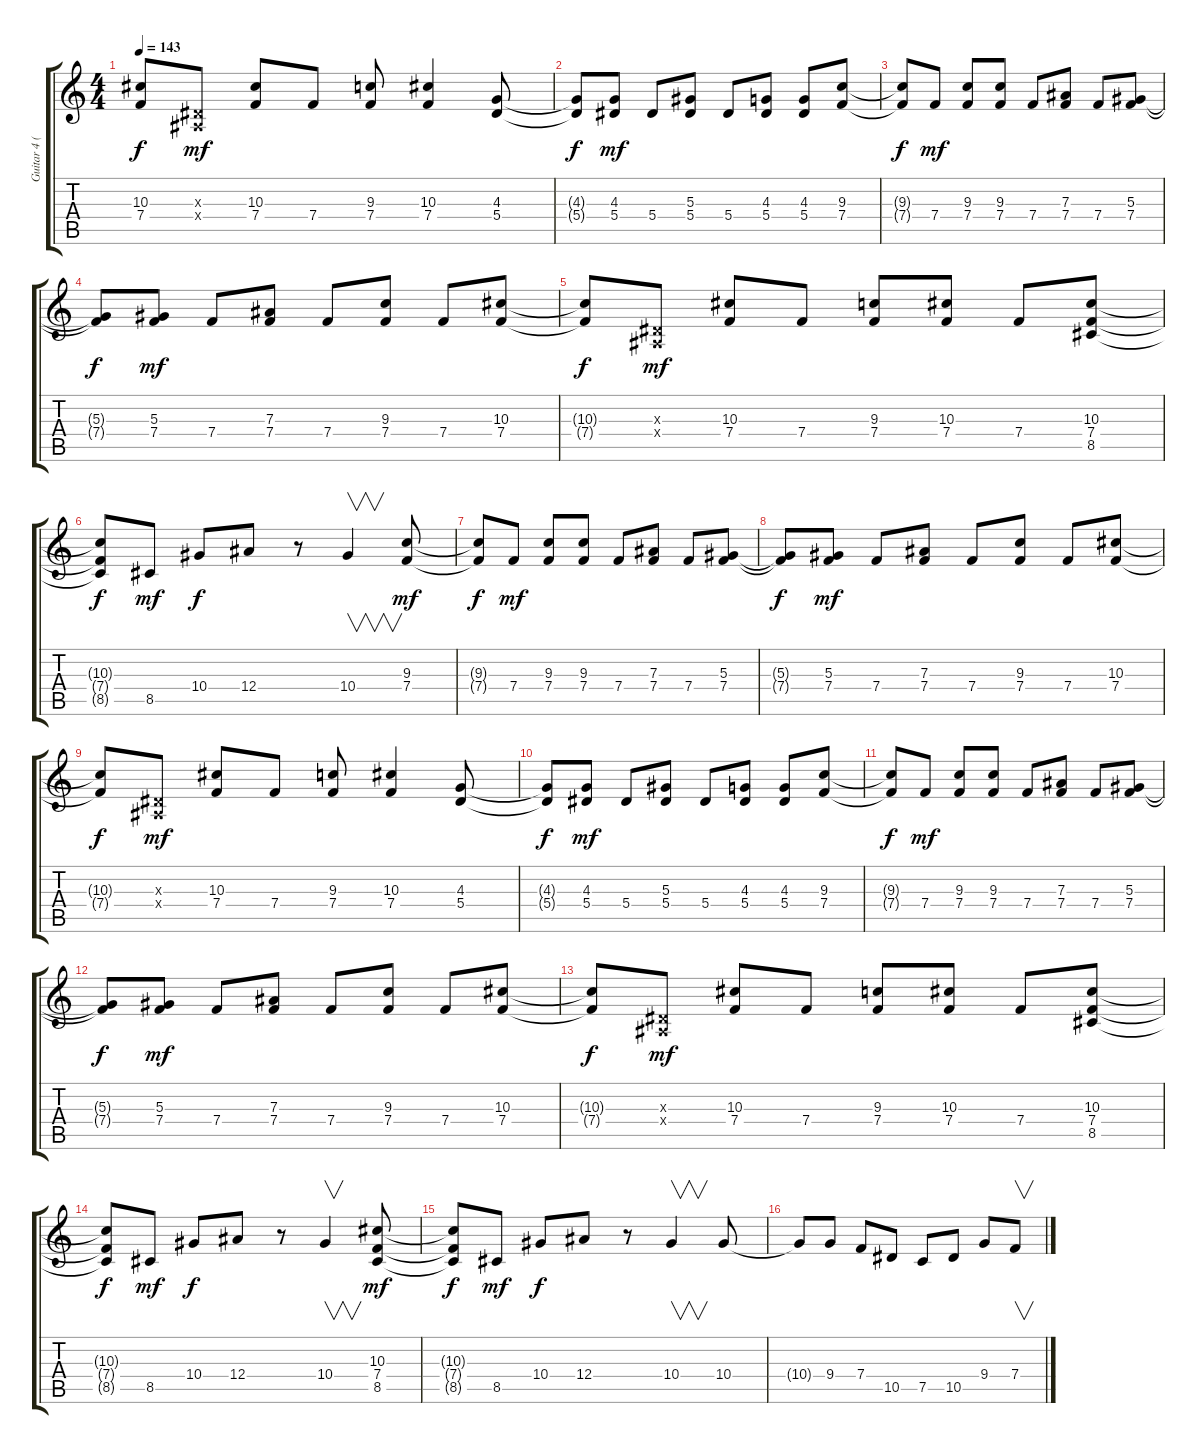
\track ("Guitar 4 (Rhytm)" "Guitar 4 (") {instrument distortionguitar}
\staff {score tabs}
\tuning (C4 G3 Eb3 Bb2 F2 C2) {hide}
\ts (4 4)
\tempo 143
\clef g2
\ks c
(10.3{t} 7.4{t}).8{dy f} (0.3{x} 0.4{x}).8{dy mf} (10.3 7.4).8 7.4.8 (9.3 7.4).8 (10.3 7.4).4 (4.3 5.4).8 |
(4.3{t} 5.4{t}).8{dy f} (4.3 5.4).8{dy mf} 5.4.8 (5.3 5.4).8 5.4.8 (4.3 5.4).8 (4.3 5.4).8 (9.3 7.4).8 |
(9.3{t} 7.4{t}).8{dy f} 7.4.8{dy mf} (9.3 7.4).8 (9.3 7.4).8 7.4.8 (7.3 7.4).8 7.4.8 (5.3 7.4).8 |
(5.3{t} 7.4{t}).8{dy f} (5.3 7.4).8{dy mf} 7.4.8 (7.3 7.4).8 7.4.8 (9.3 7.4).8 7.4.8 (10.3 7.4).8 |
(10.3{t} 7.4{t}).8{dy f} (0.3{x} 0.4{x}).8{dy mf} (10.3 7.4).8 7.4.8 (9.3 7.4).8 (10.3 7.4).8 7.4.8 (10.3 7.4 8.5).8 |
(10.3{t} 7.4{t} 8.5{t}).8{dy f} 8.5.8{dy mf} 10.4.8{dy f} 12.4.8 r.8 10.4.4{v} (9.3 7.4).8{dy mf} |
(9.3{t} 7.4{t}).8{dy f} 7.4.8{dy mf} (9.3 7.4).8 (9.3 7.4).8 7.4.8 (7.3 7.4).8 7.4.8 (5.3 7.4).8 |
(5.3{t} 7.4{t}).8{dy f} (5.3 7.4).8{dy mf} 7.4.8 (7.3 7.4).8 7.4.8 (9.3 7.4).8 7.4.8 (10.3 7.4).8 |
(10.3{t} 7.4{t}).8{dy f} (0.3{x} 0.4{x}).8{dy mf} (10.3 7.4).8 7.4.8 (9.3 7.4).8 (10.3 7.4).4 (4.3 5.4).8 |
(4.3{t} 5.4{t}).8{dy f} (4.3 5.4).8{dy mf} 5.4.8 (5.3 5.4).8 5.4.8 (4.3 5.4).8 (4.3 5.4).8 (9.3 7.4).8 |
(9.3{t} 7.4{t}).8{dy f} 7.4.8{dy mf} (9.3 7.4).8 (9.3 7.4).8 7.4.8 (7.3 7.4).8 7.4.8 (5.3 7.4).8 |
(5.3{t} 7.4{t}).8{dy f} (5.3 7.4).8{dy mf} 7.4.8 (7.3 7.4).8 7.4.8 (9.3 7.4).8 7.4.8 (10.3 7.4).8 |
(10.3{t} 7.4{t}).8{dy f} (0.3{x} 0.4{x}).8{dy mf} (10.3 7.4).8 7.4.8 (9.3 7.4).8 (10.3 7.4).8 7.4.8 (10.3 7.4 8.5).8 |
(10.3{t} 7.4{t} 8.5{t}).8{dy f} 8.5.8{dy mf} 10.4.8{dy f} 12.4.8 r.8 10.4.4{v} (10.3 7.4 8.5).8{dy mf} |
(10.3{t} 7.4{t} 8.5{t}).8{dy f} 8.5.8{dy mf} 10.4.8{dy f} 12.4.8 r.8 10.4.4{v} 10.4.8 |
10.4{t}.8 9.4.8 7.4.8 10.5.8 7.5.8 10.5.8 9.4.8 7.4.8{v}
